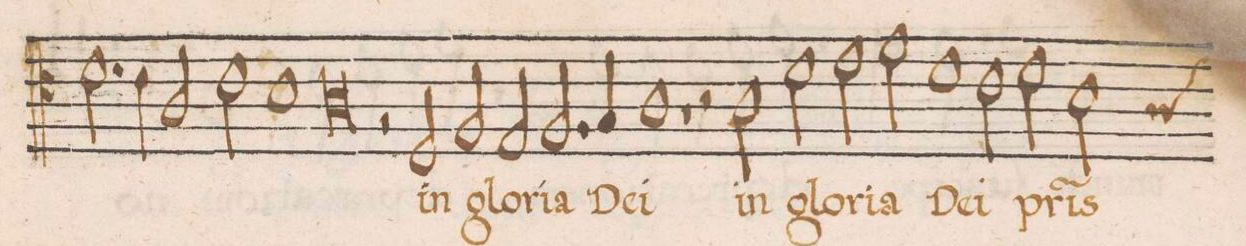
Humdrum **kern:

**kern	**text
*I"CANTVS	*
*clefC4	*
*k[]	*
*met(c|)	*
*M2/1	*
2.d\	.
4c\	.
2A/	.
2c\	.
=136	=136
1B	.
0A	.
=137	=137
2r	.
2D/	in
=138	=138
2F/	glo-
2E/	-ri-
2.F/	-a
4G/	De-
=139	=139
1A	-i
1r	.
=140	=140
2r	.
2A\	in
2d\	glo-
2e\	-ri-
=141	=141
2f\	-a
1d	De-
2c\	-i
=142	=142
2d\	p(at)-
*custos:A	*
2B\	-ris
*-	*-
